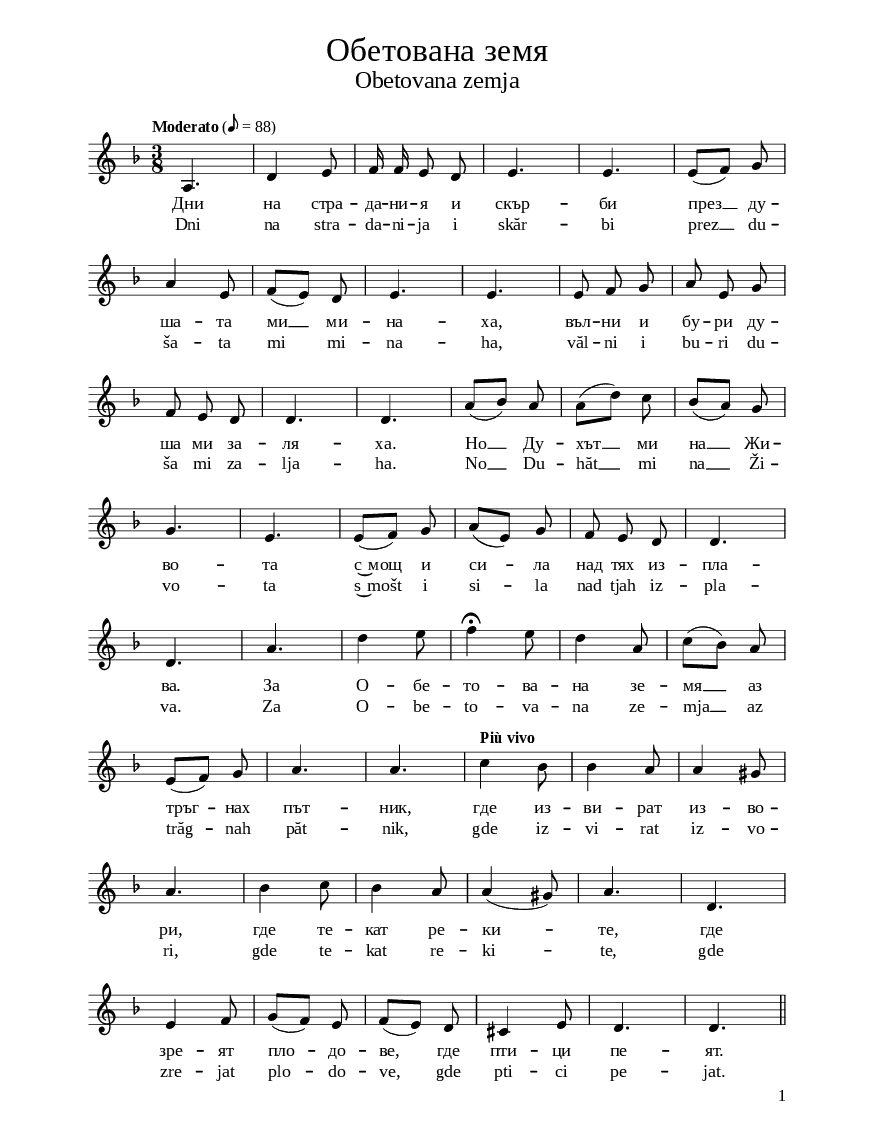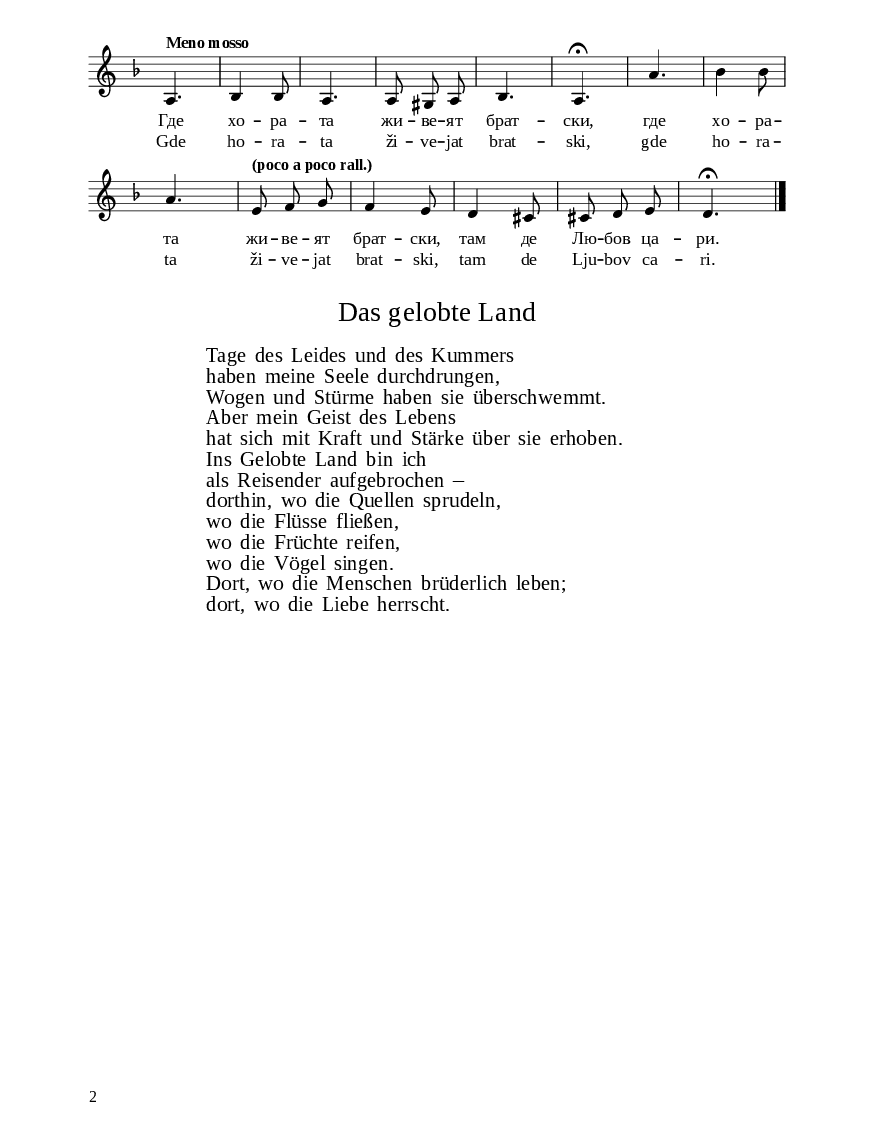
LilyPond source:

\version "2.24.2"

\include "include/globals.ily"

\bookpart {
  \label #'ref134
  \tocItem \markup "Обетована земя – Obetovana zemja"
  \include "include/bookpart-paper.ily"
  \score {
    \include "include/score-layout.ily"


    \new Voice \relative c' {
      \clef treble
      \key d \minor
      \time 3/8
      \tempoFunc "Moderato" 8 "88"
      \autoBeamOff
      a4. | % 2
      d4  e8 | % 3
      f16  f16  e8  d8 | % 4
      e4. | % 5
      e4. | % 6
      e8 ( [  f8 ) ]  g8 \break | % 7
      a4  e8 | % 8
      f8 ( [  e8 ) ]  d8 | % 9
      e4. |
      e4. | % 11
      e8  f8  g8 | % 12
      a8  e8  g8 \break | % 13
      f8  e8  d8 | % 14
      d4. | % 15
      d4. | % 16
      a'8 ( [  bes8 ) ]  a8 | % 17
      a8 ( [  d8 ) ]  c8 | % 18
      bes8 ( [  a8 ) ]  g8 \break | % 19
      g4. |
      e4. | % 21
      e8 ( [  f8 ) ]  g8 | % 22
      a8 ( [  e8 ) ]  g8 | % 23
      f8  e8  d8 | % 24
      d4. \break | % 25
      d4. | % 26
      a'4. | % 27
      d4  e8 | % 28
      f4 ^\fermata  e8 | % 29
      d4  a8 |
      c8 ( [  bes8 ) ]  a8 \break | % 31
      e8 ( [  f8 ) ]  g8 | % 32
      a4. | % 33
      a4. | % 34
      \tempo "Più vivo" c4 bes8 | % 35
      bes4  a8 | % 36
      a4  gis8 \break | % 37
      a4. | % 38
      bes4  c8 | % 39
      bes4  a8 |
      a4 (  gis8 ) | % 41
      a4. | % 42
      d,4. \break | % 43
      e4  f8 | % 44
      g8 ( [  f8 ) ]  e8 | % 45
      f8 ( [  e8 ) ]  d8 | % 46
      cis4  e8 | % 47
      d4. | % 48
      d4. \break | \bar "||" % 49
      \tempo "Meno mosso" a4. |
      bes4  bes8 | % 51
      a4. | % 52
      a8  gis8  a8 | % 53
      bes4. | % 54
      a4. ^\fermata | % 55
      a'4. | % 56
      bes4  bes8 \break | % 57
      a4. | % 58
      \tempo "(poco a poco rall.)" e8 f8
      g8 | % 59
      f4  e8 |
      d4  cis8 | % 61
      cis8  d8  e8 | % 62
      d4. ^\fermata \bar "|."
    }

    \addlyrics {
      Дни на стра -- да -- ни -- я и
      скър -- би през __  ду -- ша -- та
      ми __  ми -- на -- ха, въл -- ни и
      бу -- ри ду -- ша ми за -- ля -- ха.
      Но __   Ду -- хът __  ми на __ Жи
      -- во -- та с~мощ  и си -- ла
      над тях из -- пла -- ва. За О --
      бе -- то -- ва -- на зе -- мя __  аз
      тръг -- нах път -- ник, где из
      -- ви -- рат из -- во -- ри, где те --
      кат ре -- ки -- те, где зре --
      ят пло -- до -- ве,  где пти
      -- ци пе -- ят. Где хо -- ра -- та
      жи -- ве -- ят брат -- ски, где хо
      -- ра -- та жи -- ве -- ят брат --
      ски, там де Лю -- бов ца -- ри.}
      \addlyrics {
      Dni na stra -- da -- ni -- ja i
      skăr -- bi prez __   du -- ša -- ta
      mi  mi -- na -- ha, văl -- ni i
      bu -- ri du -- ša mi za -- lja -- ha.
      No __   Du -- hăt __  mi na __  Ži
      -- vo -- ta s~mošt  i si -- la
      nad tjah iz -- pla -- va. Za O --
      be -- to -- va -- na ze -- mja __  az
      trăg -- nah păt -- nik, gde iz
      -- vi -- rat iz -- vo -- ri, gde te --
      kat re -- ki -- te, gde zre --
      jat plo -- do -- ve,  gde pti
      -- ci pe -- jat. Gde ho -- ra -- ta
      ži -- ve -- jat brat -- ski, gde ho
      -- ra -- ta ži -- ve -- jat brat --
      ski, tam de Lju -- bov ca -- ri.}

      \header {
        title = \titleFunc "Обетована земя" "Obetovana zemja"
      }

      \midi{}

    } % score

    
    % include foreign translation(s) of the song
    \version "2.24.2"

\markup \fill-line { \fontsize #deTitleFontSize "Das gelobte Land" }
\markup \null
\markup \null
\markup \fontsize #deCoupletFontSize {
  \hspace #10
  \override #`(baseline-skip . ,deCoupletBaselineSkip)

  \column {

 \line { " " Tage des Leides und des Kummers}

 \line { " " haben meine Seele durchdrungen,}

 \line { " " Wogen und Stürme haben sie überschwemmt.}

 \line { " " Aber mein Geist des Lebens}

 \line { " " hat sich mit Kraft und Stärke über sie erhoben.}

 \line { " " Ins Gelobte Land bin ich }

 \line { " " als Reisender aufgebrochen  – }

 \line { " " dorthin, wo die Quellen sprudeln,}

 \line { " " wo die Flüsse fließen, }

 \line { " " wo die Früchte reifen,}

 \line { " " wo die Vögel singen.}

 \line { " " Dort, wo die Menschen brüderlich leben;}

 \line { " " dort, wo die Liebe herrscht.}

  }
}


  } % bookpart
